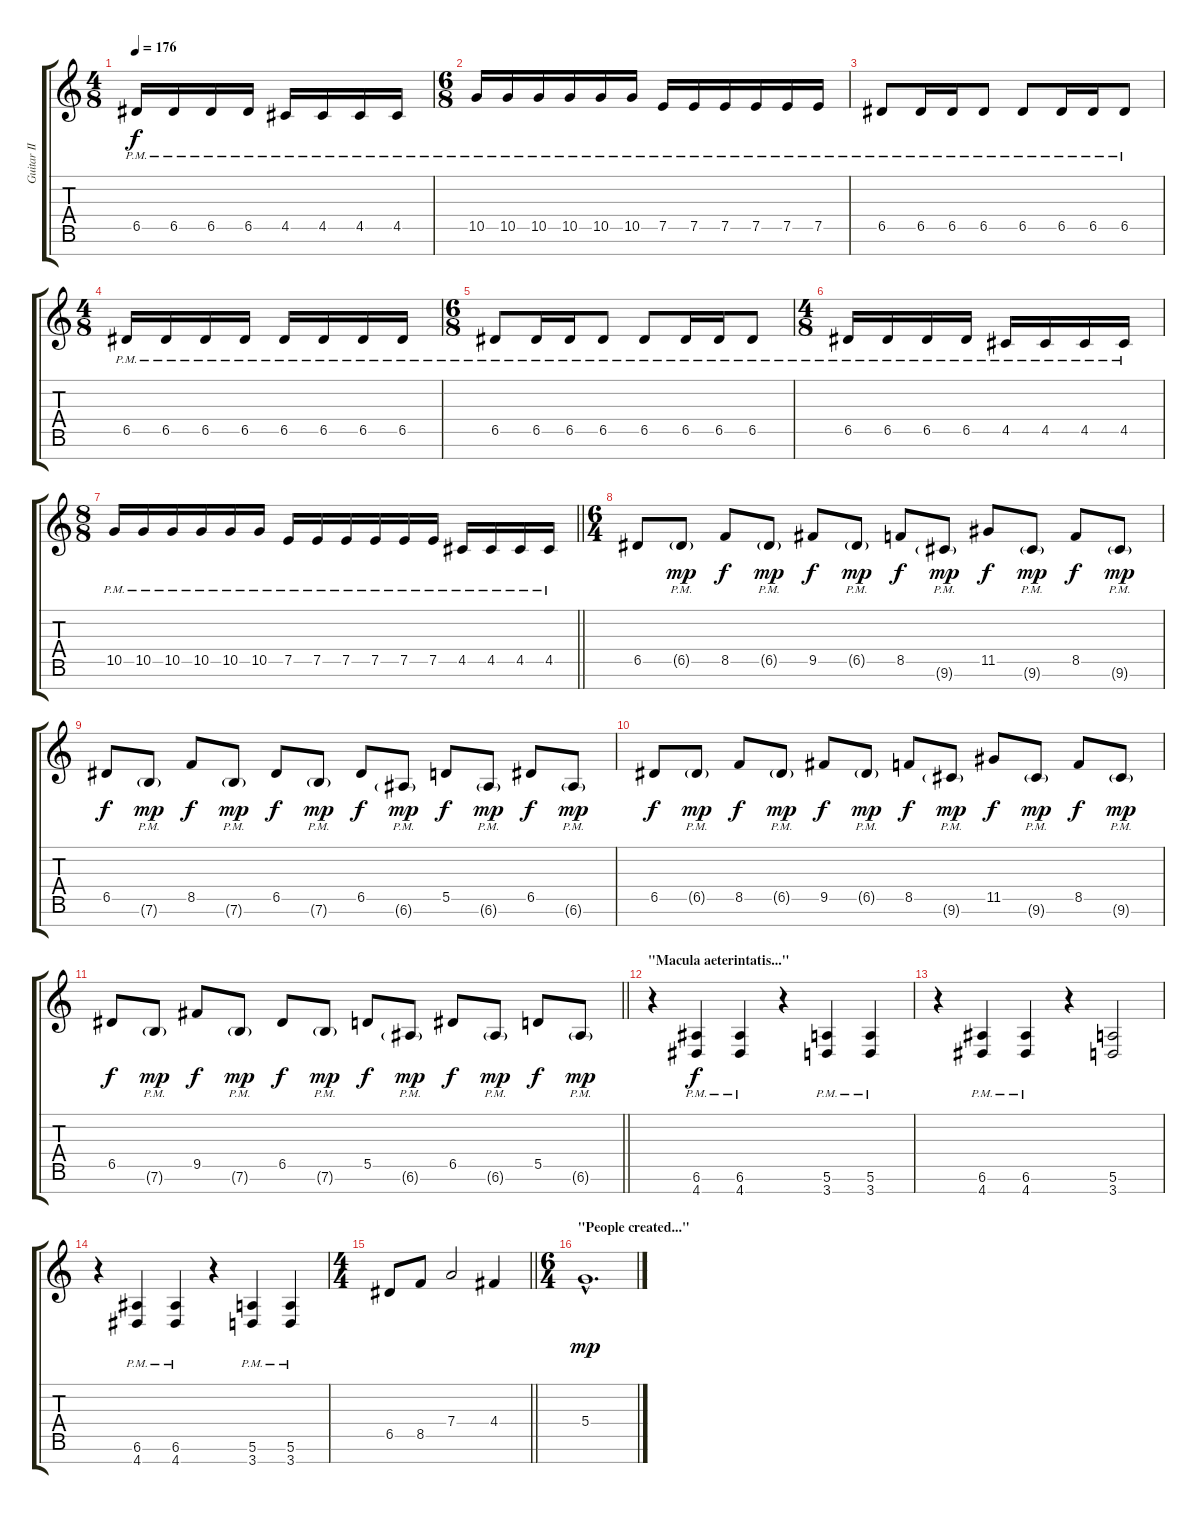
\track ("Guitar II" "Guitar II") {instrument distortionguitar}
\staff {score tabs}
\tuning (E4 B3 G3 D3 A2 E2 B1) {hide}
\ts (4 8)
\tempo 176
\clef g2
\ks c
6.5{pm}.16{dy f} 6.5{pm}.16 6.5{pm}.16 6.5{pm}.16 4.5{pm}.16 4.5{pm}.16 4.5{pm}.16 4.5{pm}.16 |
\ts (6 8)
10.5{pm}.16 10.5{pm}.16 10.5{pm}.16 10.5{pm}.16 10.5{pm}.16 10.5{pm}.16 7.5{pm}.16 7.5{pm}.16 7.5{pm}.16 7.5{pm}.16 7.5{pm}.16 7.5{pm}.16 |
6.5{pm}.8 6.5{pm}.16 6.5{pm}.16 6.5{pm}.8 6.5{pm}.8 6.5{pm}.16 6.5{pm}.16 6.5{pm}.8 |
\ts (4 8)
6.5{pm}.16 6.5{pm}.16 6.5{pm}.16 6.5{pm}.16 6.5{pm}.16 6.5{pm}.16 6.5{pm}.16 6.5{pm}.16 |
\ts (6 8)
6.5{pm}.8 6.5{pm}.16 6.5{pm}.16 6.5{pm}.8 6.5{pm}.8 6.5{pm}.16 6.5{pm}.16 6.5{pm}.8 |
\ts (4 8)
6.5{pm}.16 6.5{pm}.16 6.5{pm}.16 6.5{pm}.16 4.5{pm}.16 4.5{pm}.16 4.5{pm}.16 4.5{pm}.16 |
\ts (8 8)
\barLineRight lightlight
10.5{pm}.16 10.5{pm}.16 10.5{pm}.16 10.5{pm}.16 10.5{pm}.16 10.5{pm}.16 7.5{pm}.16 7.5{pm}.16 7.5{pm}.16 7.5{pm}.16 7.5{pm}.16 7.5{pm}.16 4.5{pm}.16 4.5{pm}.16 4.5{pm}.16 4.5{pm}.16 |
\ts (6 4)
\section ("" "")
6.5.8 6.5{g pm}.8{dy mp} 8.5.8{dy f} 6.5{g pm}.8{dy mp} 9.5.8{dy f} 6.5{g pm}.8{dy mp} 8.5.8{dy f} 9.6{g pm}.8{dy mp} 11.5.8{dy f} 9.6{g pm}.8{dy mp} 8.5.8{dy f} 9.6{g pm}.8{dy mp} |
6.5.8{dy f} 7.6{g pm}.8{dy mp} 8.5.8{dy f} 7.6{g pm}.8{dy mp} 6.5.8{dy f} 7.6{g pm}.8{dy mp} 6.5.8{dy f} 6.6{g pm}.8{dy mp} 5.5.8{dy f} 6.6{g pm}.8{dy mp} 6.5.8{dy f} 6.6{g pm}.8{dy mp} |
6.5.8{dy f} 6.5{g pm}.8{dy mp} 8.5.8{dy f} 6.5{g pm}.8{dy mp} 9.5.8{dy f} 6.5{g pm}.8{dy mp} 8.5.8{dy f} 9.6{g pm}.8{dy mp} 11.5.8{dy f} 9.6{g pm}.8{dy mp} 8.5.8{dy f} 9.6{g pm}.8{dy mp} |
\barLineRight lightlight
6.5.8{dy f} 7.6{g pm}.8{dy mp} 9.5.8{dy f} 7.6{g pm}.8{dy mp} 6.5.8{dy f} 7.6{g pm}.8{dy mp} 5.5.8{dy f} 6.6{g pm}.8{dy mp} 6.5.8{dy f} 6.6{g pm}.8{dy mp} 5.5.8{dy f} 6.6{g pm}.8{dy mp} |
\section ("" "\"Macula aeterintatis...\"")
r.4 (6.6{pm} 4.7{pm}).4{dy f} (6.6{pm} 4.7{pm}).4 r.4 (5.6{pm} 3.7{pm}).4 (5.6{pm} 3.7{pm}).4 |
r.4 (6.6{pm} 4.7{pm}).4 (6.6{pm} 4.7{pm}).4 r.4 (5.6 3.7).2 |
r.4 (6.6{pm} 4.7{pm}).4 (6.6{pm} 4.7{pm}).4 r.4 (5.6{pm} 3.7{pm}).4 (5.6{pm} 3.7{pm}).4 |
\ts (4 4)
\barLineRight lightlight
6.5.8 8.5.8 7.4.2 4.4.4 |
\ts (6 4)
\section ("" "\"People created...\"")
5.4{hac}.1{d dy mp}
